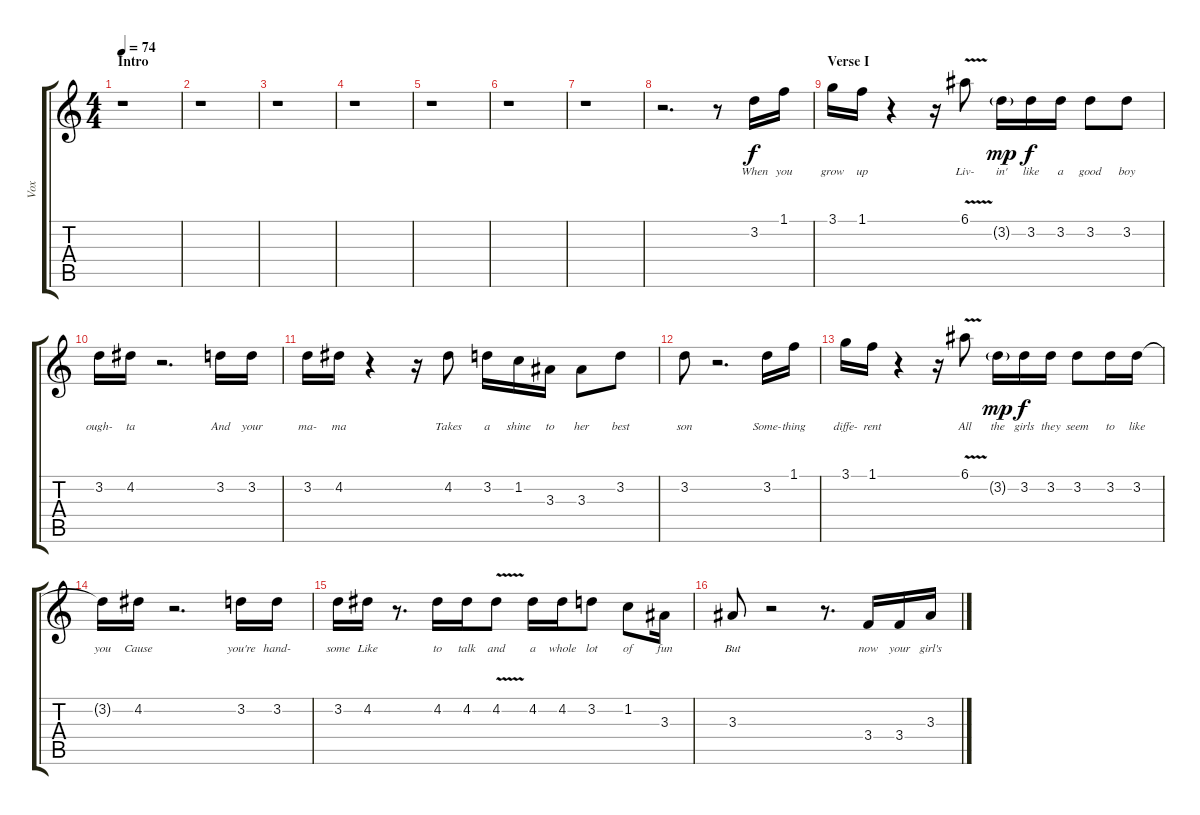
\track ("Vox" "Vox") {instrument acousticguitarnylon}
\staff {score tabs}
\tuning (E4 B3 G3 D3 A2 E2) {hide}
\ts (4 4)
\section ("" "Intro")
\tempo 74
\clef g2
\ks c
r.1{dy f instrument acousticguitarnylon} |
r.1 |
r.1 |
r.1 |
r.1 |
r.1 |
r.1 |
r.2{d} r.8 3.2.16{lyrics (0 "When") lyrics (1 "") lyrics (2 "") lyrics (3 "") lyrics (4 "")} 1.1.16{lyrics (0 "you") lyrics (1 "") lyrics (2 "") lyrics (3 "") lyrics (4 "")} |
\section ("" "Verse I")
3.1.16{lyrics (0 "grow") lyrics (1 "") lyrics (2 "") lyrics (3 "") lyrics (4 "")} 1.1.16{lyrics (0 "up") lyrics (1 "") lyrics (2 "") lyrics (3 "") lyrics (4 "")} r.4 r.16 6.1{v}.8{lyrics (0 "Liv-") lyrics (1 "") lyrics (2 "") lyrics (3 "") lyrics (4 "")} 3.2{g}.16{lyrics (0 "in'") lyrics (1 "") lyrics (2 "") lyrics (3 "") lyrics (4 "") dy mp} 3.2.16{lyrics (0 "like") lyrics (1 "") lyrics (2 "") lyrics (3 "") lyrics (4 "") dy f} 3.2.16{lyrics (0 "a") lyrics (1 "") lyrics (2 "") lyrics (3 "") lyrics (4 "")} 3.2.8{lyrics (0 "good") lyrics (1 "") lyrics (2 "") lyrics (3 "") lyrics (4 "")} 3.2.8{lyrics (0 "boy") lyrics (1 "") lyrics (2 "") lyrics (3 "") lyrics (4 "")} |
3.2.16{lyrics (0 "ough-") lyrics (1 "") lyrics (2 "") lyrics (3 "") lyrics (4 "")} 4.2.16{lyrics (0 "ta") lyrics (1 "") lyrics (2 "") lyrics (3 "") lyrics (4 "")} r.2{d} 3.2.16{lyrics (0 "And") lyrics (1 "") lyrics (2 "") lyrics (3 "") lyrics (4 "")} 3.2.16{lyrics (0 "your") lyrics (1 "") lyrics (2 "") lyrics (3 "") lyrics (4 "")} |
3.2.16{lyrics (0 "ma-") lyrics (1 "") lyrics (2 "") lyrics (3 "") lyrics (4 "")} 4.2.16{lyrics (0 "ma") lyrics (1 "") lyrics (2 "") lyrics (3 "") lyrics (4 "")} r.4 r.16 4.2.8{lyrics (0 "Takes") lyrics (1 "") lyrics (2 "") lyrics (3 "") lyrics (4 "")} 3.2.16{lyrics (0 "a") lyrics (1 "") lyrics (2 "") lyrics (3 "") lyrics (4 "")} 1.2.16{lyrics (0 "shine") lyrics (1 "") lyrics (2 "") lyrics (3 "") lyrics (4 "")} 3.3.16{lyrics (0 "to") lyrics (1 "") lyrics (2 "") lyrics (3 "") lyrics (4 "")} 3.3.8{lyrics (0 "her") lyrics (1 "") lyrics (2 "") lyrics (3 "") lyrics (4 "")} 3.2.8{lyrics (0 "best") lyrics (1 "") lyrics (2 "") lyrics (3 "") lyrics (4 "")} |
3.2.8{lyrics (0 "son") lyrics (1 "") lyrics (2 "") lyrics (3 "") lyrics (4 "")} r.2{d} 3.2.16{lyrics (0 "Some-") lyrics (1 "") lyrics (2 "") lyrics (3 "") lyrics (4 "")} 1.1.16{lyrics (0 "thing") lyrics (1 "") lyrics (2 "") lyrics (3 "") lyrics (4 "")} |
3.1.16{lyrics (0 "diffe-") lyrics (1 "") lyrics (2 "") lyrics (3 "") lyrics (4 "")} 1.1.16{lyrics (0 "rent") lyrics (1 "") lyrics (2 "") lyrics (3 "") lyrics (4 "")} r.4 r.16 6.1{v}.8{lyrics (0 "All") lyrics (1 "") lyrics (2 "") lyrics (3 "") lyrics (4 "")} 3.2{g}.16{lyrics (0 "the") lyrics (1 "") lyrics (2 "") lyrics (3 "") lyrics (4 "") dy mp} 3.2.16{lyrics (0 "girls") lyrics (1 "") lyrics (2 "") lyrics (3 "") lyrics (4 "") dy f} 3.2.16{lyrics (0 "they") lyrics (1 "") lyrics (2 "") lyrics (3 "") lyrics (4 "")} 3.2.8{lyrics (0 "seem") lyrics (1 "") lyrics (2 "") lyrics (3 "") lyrics (4 "")} 3.2.16{lyrics (0 "to") lyrics (1 "") lyrics (2 "") lyrics (3 "") lyrics (4 "")} 3.2.16{lyrics (0 "like") lyrics (1 "") lyrics (2 "") lyrics (3 "") lyrics (4 "")} |
3.2{t}.16{lyrics (0 "you") lyrics (1 "") lyrics (2 "") lyrics (3 "") lyrics (4 "")} 4.2.16{lyrics (0 "Cause") lyrics (1 "") lyrics (2 "") lyrics (3 "") lyrics (4 "")} r.2{d} 3.2.16{lyrics (0 "you're") lyrics (1 "") lyrics (2 "") lyrics (3 "") lyrics (4 "")} 3.2.16{lyrics (0 "hand-") lyrics (1 "") lyrics (2 "") lyrics (3 "") lyrics (4 "")} |
3.2.16{lyrics (0 "some") lyrics (1 "") lyrics (2 "") lyrics (3 "") lyrics (4 "")} 4.2.16{lyrics (0 "Like") lyrics (1 "") lyrics (2 "") lyrics (3 "") lyrics (4 "")} r.8{d} 4.2.16{lyrics (0 "to") lyrics (1 "") lyrics (2 "") lyrics (3 "") lyrics (4 "")} 4.2.16{lyrics (0 "talk") lyrics (1 "") lyrics (2 "") lyrics (3 "") lyrics (4 "")} 4.2{v}.8{lyrics (0 "and") lyrics (1 "") lyrics (2 "") lyrics (3 "") lyrics (4 "")} 4.2.16{lyrics (0 "a") lyrics (1 "") lyrics (2 "") lyrics (3 "") lyrics (4 "")} 4.2.16{lyrics (0 "whole") lyrics (1 "") lyrics (2 "") lyrics (3 "") lyrics (4 "")} 3.2.8{lyrics (0 "lot") lyrics (1 "") lyrics (2 "") lyrics (3 "") lyrics (4 "")} 1.2.8{lyrics (0 "of") lyrics (1 "") lyrics (2 "") lyrics (3 "") lyrics (4 "")} 3.3.16{lyrics (0 "fun") lyrics (1 "") lyrics (2 "") lyrics (3 "") lyrics (4 "")} |
3.3.8{lyrics (0 "But") lyrics (1 "") lyrics (2 "") lyrics (3 "") lyrics (4 "")} r.2 r.8{d} 3.4.16{lyrics (0 "now") lyrics (1 "") lyrics (2 "") lyrics (3 "") lyrics (4 "")} 3.4.16{lyrics (0 "your") lyrics (1 "") lyrics (2 "") lyrics (3 "") lyrics (4 "")} 3.3.16{lyrics (0 "girl's") lyrics (1 "") lyrics (2 "") lyrics (3 "") lyrics (4 "")}
